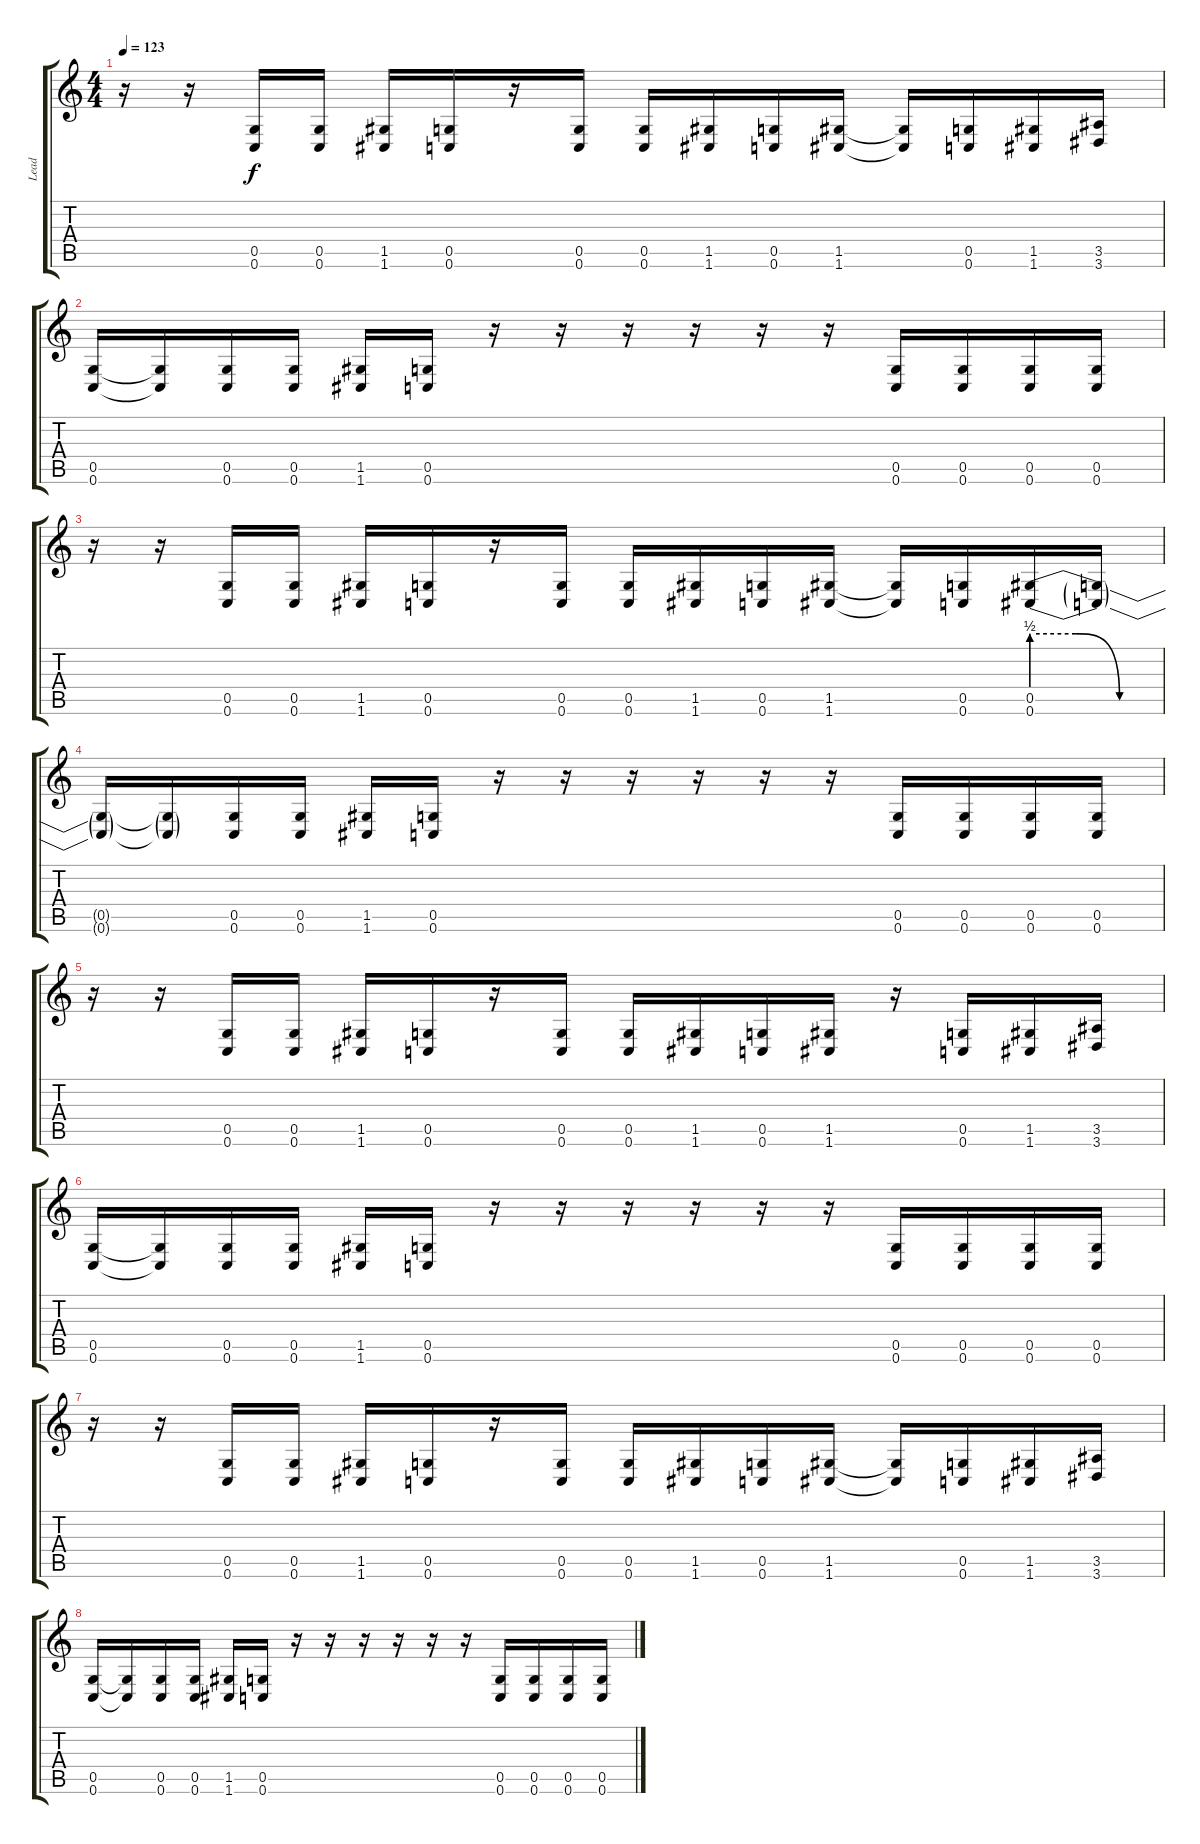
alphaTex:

\track ("Lead" "Lead") {instrument overdrivenguitar}
\staff {score tabs}
\tuning (D4 A3 F3 C3 G2 C2) {hide}
\ts (4 4)
\tempo 123
\clef g2
\ks c
r.16{dy f} r.16 (0.5 0.6).16 (0.5 0.6).16 (1.5 1.6).16 (0.5 0.6).16 r.16 (0.5 0.6).16 (0.5 0.6).16 (1.5 1.6).16 (0.5 0.6).16 (1.5 1.6).16 (1.5{t} 1.6{t}).16 (0.5 0.6).16 (1.5 1.6).16 (3.5 3.6).16 |
(0.5 0.6).16 (0.5{t} 0.6{t}).16 (0.5 0.6).16 (0.5 0.6).16 (1.5 1.6).16 (0.5 0.6).16 r.16 r.16 r.16 r.16 r.16 r.16 (0.5 0.6).16 (0.5 0.6).16 (0.5 0.6).16 (0.5 0.6).16 |
r.16 r.16 (0.5 0.6).16 (0.5 0.6).16 (1.5 1.6).16 (0.5 0.6).16 r.16 (0.5 0.6).16 (0.5 0.6).16 (1.5 1.6).16 (0.5 0.6).16 (1.5 1.6).16 (1.5{t} 1.6{t}).16 (0.5 0.6).16 (0.5{be (custom 0 2 20 2 40 0 60 0)} 0.6{be (custom 0 2 20 2 40 0 60 0)}).16 (0.5{t} 0.6{t}).16 |
(0.5{t} 0.6{t}).16 (0.5{t} 0.6{t}).16 (0.5 0.6).16 (0.5 0.6).16 (1.5 1.6).16 (0.5 0.6).16 r.16 r.16 r.16 r.16 r.16 r.16 (0.5 0.6).16 (0.5 0.6).16 (0.5 0.6).16 (0.5 0.6).16 |
r.16 r.16 (0.5 0.6).16 (0.5 0.6).16 (1.5 1.6).16 (0.5 0.6).16 r.16 (0.5 0.6).16 (0.5 0.6).16 (1.5 1.6).16 (0.5 0.6).16 (1.5 1.6).16 r.16 (0.5 0.6).16 (1.5 1.6).16 (3.5 3.6).16 |
(0.5 0.6).16 (0.5{t} 0.6{t}).16 (0.5 0.6).16 (0.5 0.6).16 (1.5 1.6).16 (0.5 0.6).16 r.16 r.16 r.16 r.16 r.16 r.16 (0.5 0.6).16 (0.5 0.6).16 (0.5 0.6).16 (0.5 0.6).16 |
r.16 r.16 (0.5 0.6).16 (0.5 0.6).16 (1.5 1.6).16 (0.5 0.6).16 r.16 (0.5 0.6).16 (0.5 0.6).16 (1.5 1.6).16 (0.5 0.6).16 (1.5 1.6).16 (1.5{t} 1.6{t}).16 (0.5 0.6).16 (1.5 1.6).16 (3.5 3.6).16 |
(0.5 0.6).16 (0.5{t} 0.6{t}).16 (0.5 0.6).16 (0.5 0.6).16 (1.5 1.6).16 (0.5 0.6).16 r.16 r.16 r.16 r.16 r.16 r.16 (0.5 0.6).16 (0.5 0.6).16 (0.5 0.6).16 (0.5 0.6).16
